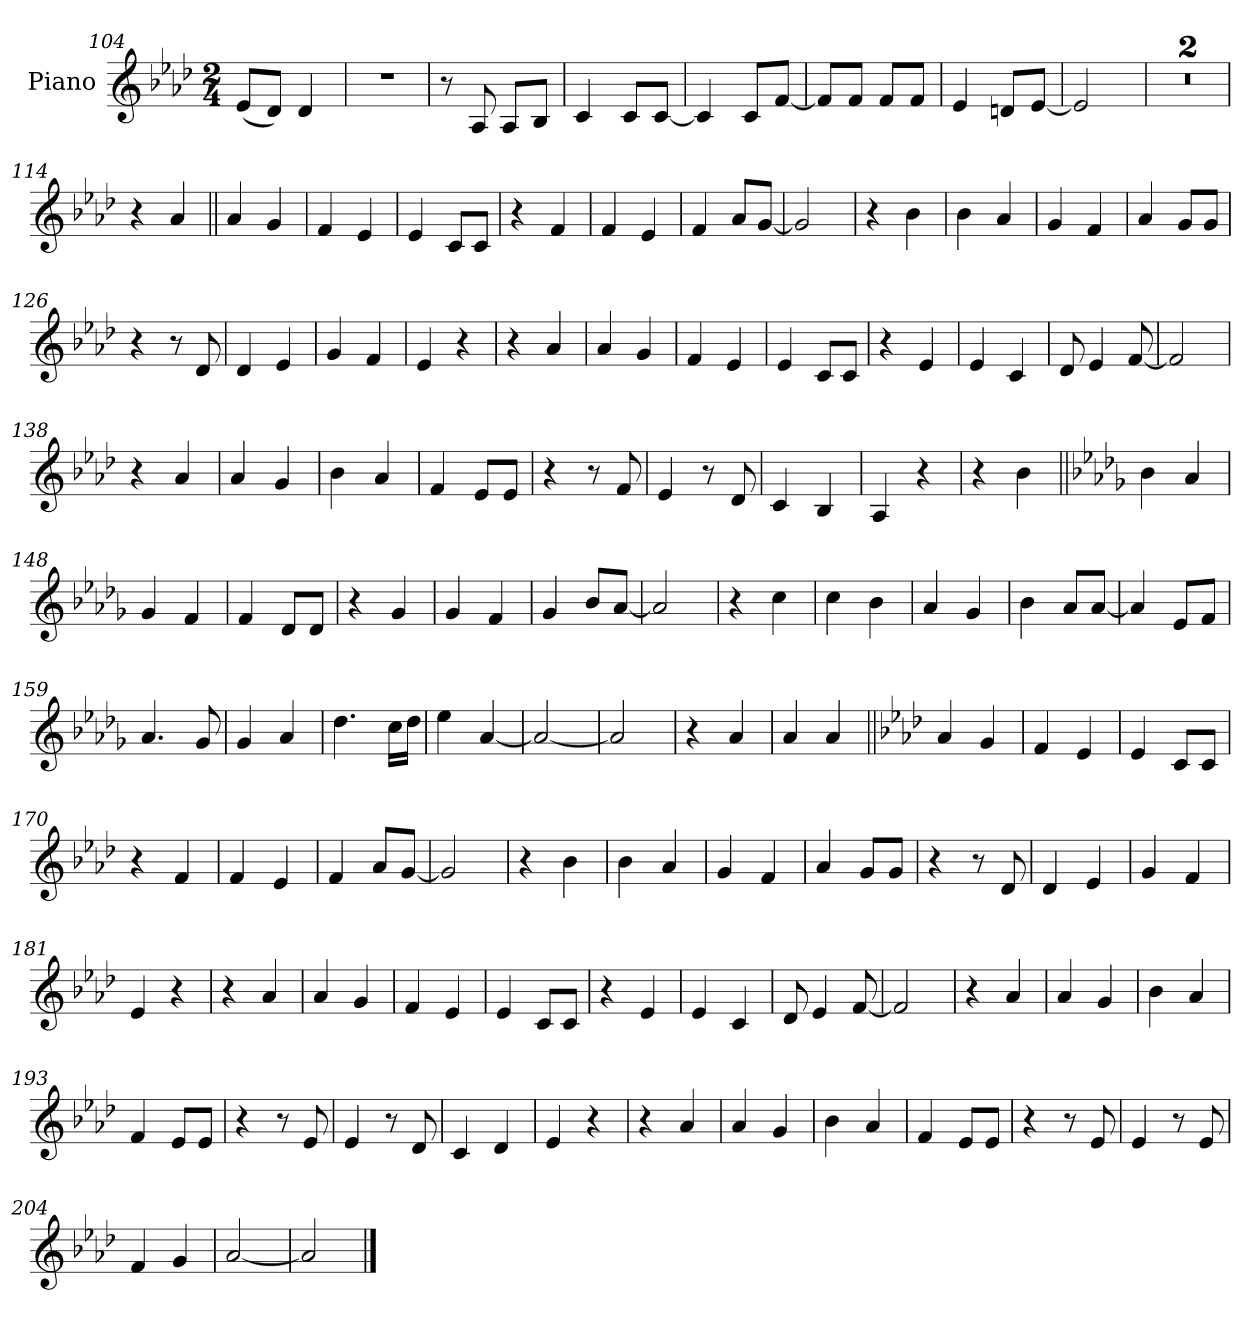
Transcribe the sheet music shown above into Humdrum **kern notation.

**kern
*part1
*staff1
*I"Piano
*I'Pno.
*clefG2
*k[b-e-a-d-]
*M2/4
=104
(<8e-L
8d-J)
4d-
=105
2r
=106
8r
8A-
8A-L
8B-J
=107
4c
8cL
[8cJ
=108
4c]
8cL
[8fJ
=109
8fL]
8fJ
8fL
8fJ
=110
4e-
8dnL
[8e-J
=111
2e-]
=112
2r
=113
2r
=114
4r
4a-
=115||
4a-
4g
=116
4f
4e-
=117
4e-
8cL
8cJ
=118
4r
4f
=119
4f
4e-
=120
4f
8a-L
[8gJ
=121
2g]
=122
4r
4b-
=123
4b-
4a-
=124
4g
4f
=125
4a-
8gL
8gJ
=126
4r
8r
8d-
=127
4d-
4e-
=128
4g
4f
=129
4e-
4r
=130
4r
4a-
=131
4a-
4g
=132
4f
4e-
=133
4e-
8cL
8cJ
=134
4r
4e-
=135
4e-
4c
=136
8d-
4e-
[8f
=137
2f]
=138
4r
4a-
=139
4a-
4g
=140
4b-
4a-
=141
4f
8e-L
8e-J
=142
4r
8r
8f
=143
4e-
8r
8d-
=144
4c
4B-
=145
4A-
4r
=146
4r
4b-!
=147||
*k[b-e-a-d-g-]
4b-!
4a-!
=148
4g-!
4f!
=149
4f!
8d-!L
8d-!J
=150
4r
4g-!
=151
4g-!
4f!
=152
4g-!
8b-!L
[8a-!J
=153
2a-!]
=154
4r
4cc!
=155
4cc!
4b-!
=156
4a-!
4g-!
=157
4b-!
8a-!L
[8a-!J
=158
4a-!]
8e-!L
8f!J
=159
4.a-!
8g-!
=160
4g-!
4a-!
=161
4.dd-!
16cc!LL
16dd-!JJ
=162
4ee-!
[4a-
=163
2a-_
=164
2a-]
=165
4r
4a-
=166
4a-
4a-
=167||
*k[b-e-a-d-]
4a-
4g
=168
4f
4e-
=169
4e-
8cL
8cJ
=170
4r
4f
=171
4f
4e-
=172
4f
8a-L
[8gJ
=173
2g]
=174
4r
4b-
=175
4b-
4a-
=176
4g
4f
=177
4a-
8gL
8gJ
=178
4r
8r
8d-
=179
4d-
4e-
=180
4g
4f
=181
4e-
4r
=182
4r
4a-
=183
4a-
4g
=184
4f
4e-
=185
4e-
8cL
8cJ
=186
4r
4e-
=187
4e-
4c
=188
8d-
4e-
[8f
=189
2f]
=190
4r
4a-
=191
4a-
4g
=192
4b-
4a-
=193
4f
8e-L
8e-J
=194
4r
8r
8e-
=195
4e-
8r
8d-
=196
4c
4d-
=197
4e-
4r
=198
4r
4a-
=199
4a-
4g
=200
4b-
4a-
=201
4f
8e-L
8e-J
=202
4r
8r
8e-
=203
4e-
8r
8e-
=204
4f
4g
=205
[2a-
=206
2a-]
==
*-
